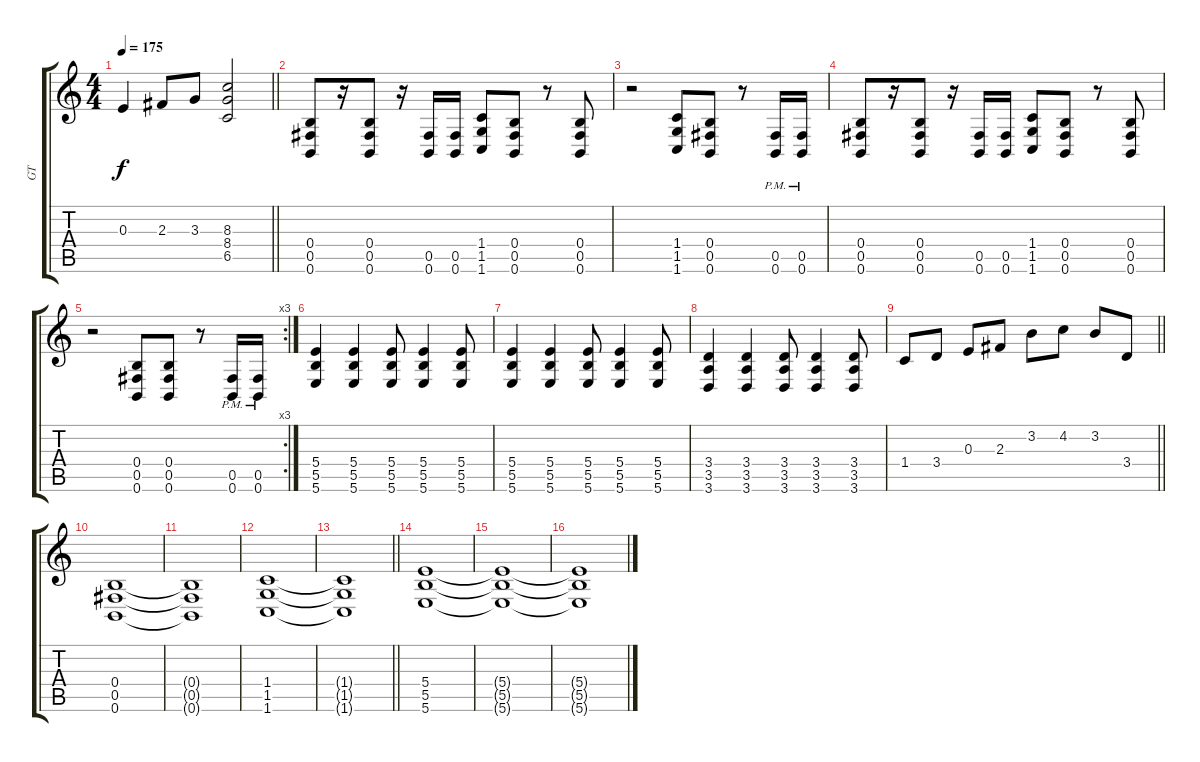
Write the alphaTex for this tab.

\track ("GT" "GT") {instrument distortionguitar}
\staff {score tabs}
\tuning (Db4 Ab3 E3 B2 Gb2 B1) {hide}
\ts (4 4)
\tempo 175
\clef g2
\barLineRight lightlight
\ks c
0.3.4{dy f} 2.3.8 3.3.8 (8.3 8.4 6.5).2 |
(0.4 0.5 0.6).8 r.16 (0.4 0.5 0.6).8 r.16 (0.5 0.6).16 (0.5 0.6).16 (1.4 1.5 1.6).8 (0.4 0.5 0.6).8 r.8 (0.4 0.5 0.6).8 |
r.2 (1.4 1.5 1.6).8 (0.4 0.5 0.6).8 r.8 (0.5{pm} 0.6{pm}).16 (0.5{pm} 0.6{pm}).16 |
(0.4 0.5 0.6).8 r.16 (0.4 0.5 0.6).8 r.16 (0.5 0.6).16 (0.5 0.6).16 (1.4 1.5 1.6).8 (0.4 0.5 0.6).8 r.8 (0.4 0.5 0.6).8 |
\rc 3
r.2 (0.4 0.5 0.6).8 (0.4 0.5 0.6).8 r.8 (0.5{pm} 0.6{pm}).16 (0.5{pm} 0.6{pm}).16 |
(5.4 5.5 5.6).4 (5.4 5.5 5.6).4 (5.4 5.5 5.6).8 (5.4 5.5 5.6).4 (5.4 5.5 5.6).8 |
(5.4 5.5 5.6).4 (5.4 5.5 5.6).4 (5.4 5.5 5.6).8 (5.4 5.5 5.6).4 (5.4 5.5 5.6).8 |
(3.4 3.5 3.6).4 (3.4 3.5 3.6).4 (3.4 3.5 3.6).8 (3.4 3.5 3.6).4 (3.4 3.5 3.6).8 |
\barLineRight lightlight
1.4.8 3.4.8 0.3.8 2.3.8 3.2.8 4.2.8 3.2.8 3.4.8 |
(0.4 0.5 0.6).1 |
(0.4{t} 0.5{t} 0.6{t}).1 |
(1.4 1.5 1.6).1 |
\barLineRight lightlight
(1.4{t} 1.5{t} 1.6{t}).1 |
(5.4 5.5 5.6).1 |
(5.4{t} 5.5{t} 5.6{t}).1 |
(5.4{t} 5.5{t} 5.6{t}).1
